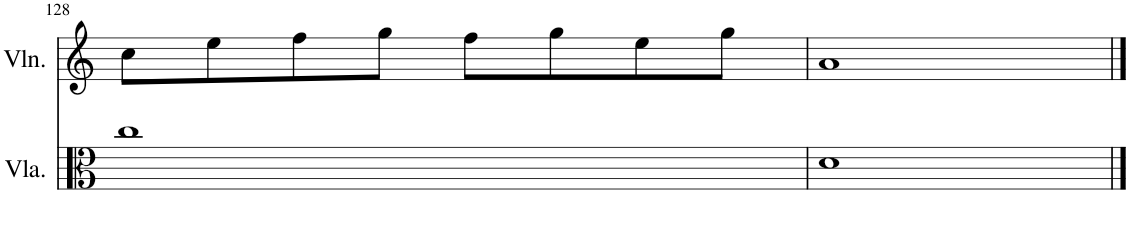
**kern	**kern
*part2	*part1
*staff2	*staff1
*I"Viola	*I"Violin
*I'Vla.	*I'Vln.
!!LO:PB:g=z
*clefC3	*clefG2
*k[]	*k[]
*M4/4	*M4/4
=128	=128
1cc	8cc\L
.	8ee\
.	8ff\
.	8gg\J
.	8ff\L
.	8gg\
.	8ee\
.	8gg\J
=129	=129
1d	1a
==	==
*-	*-
